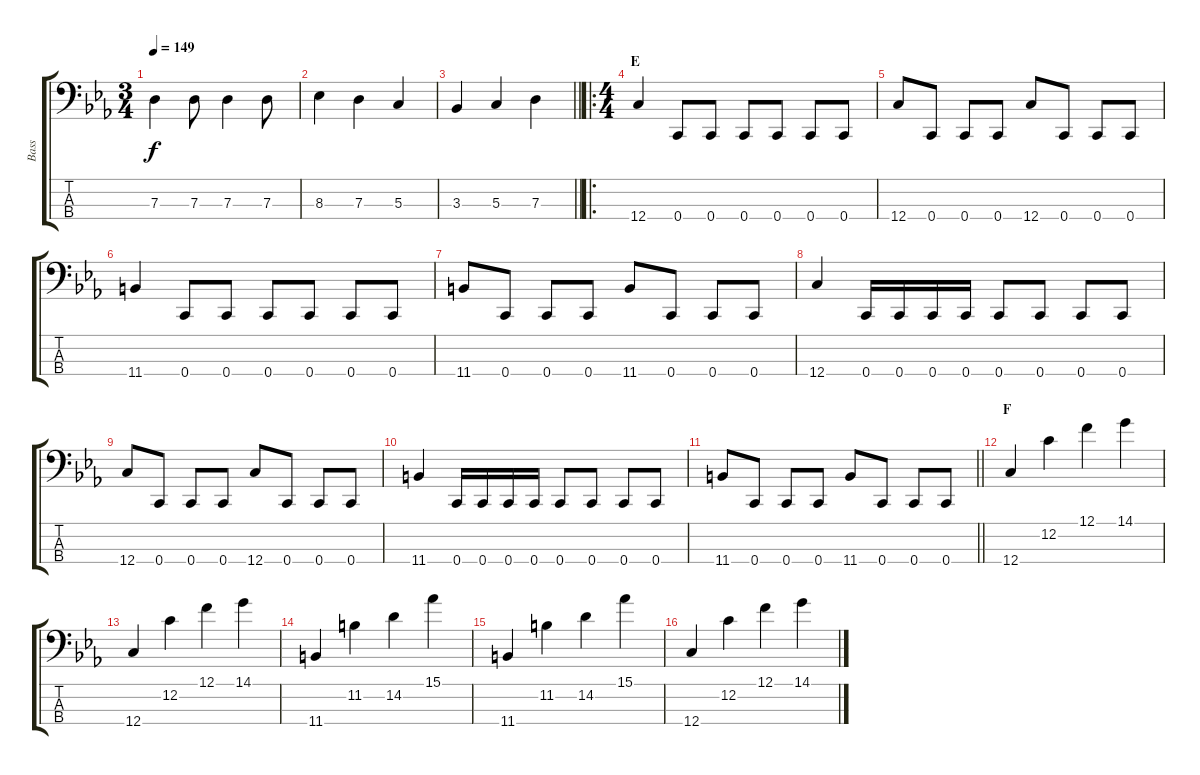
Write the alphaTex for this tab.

\track ("Bass" "Bass") {instrument electricbasspick}
\staff {score tabs}
\tuning (F2 C2 G1 C1) {hide}
\ts (3 4)
\tempo 149
\clef f4
\ks cminor
7.3.4{dy f} 7.3.8 7.3.4 7.3.8 |
8.3.4 7.3.4 5.3.4 |
\barLineRight lightlight
3.3.4 5.3.4 7.3.4 |
\ro
\ts (4 4)
\section ("" "E")
12.4.4 0.4.8 0.4.8 0.4.8 0.4.8 0.4.8 0.4.8 |
12.4.8 0.4.8 0.4.8 0.4.8 12.4.8 0.4.8 0.4.8 0.4.8 |
11.4.4 0.4.8 0.4.8 0.4.8 0.4.8 0.4.8 0.4.8 |
11.4.8 0.4.8 0.4.8 0.4.8 11.4.8 0.4.8 0.4.8 0.4.8 |
12.4.4 0.4.16 0.4.16 0.4.16 0.4.16 0.4.8 0.4.8 0.4.8 0.4.8 |
12.4.8 0.4.8 0.4.8 0.4.8 12.4.8 0.4.8 0.4.8 0.4.8 |
11.4.4 0.4.16 0.4.16 0.4.16 0.4.16 0.4.8 0.4.8 0.4.8 0.4.8 |
\barLineRight lightlight
11.4.8 0.4.8 0.4.8 0.4.8 11.4.8 0.4.8 0.4.8 0.4.8 |
\section ("" "F")
12.4.4 12.2.4 12.1.4 14.1.4 |
12.4.4 12.2.4 12.1.4 14.1.4 |
11.4.4 11.2.4 14.2.4 15.1.4 |
11.4.4 11.2.4 14.2.4 15.1.4 |
12.4.4 12.2.4 12.1.4 14.1.4
